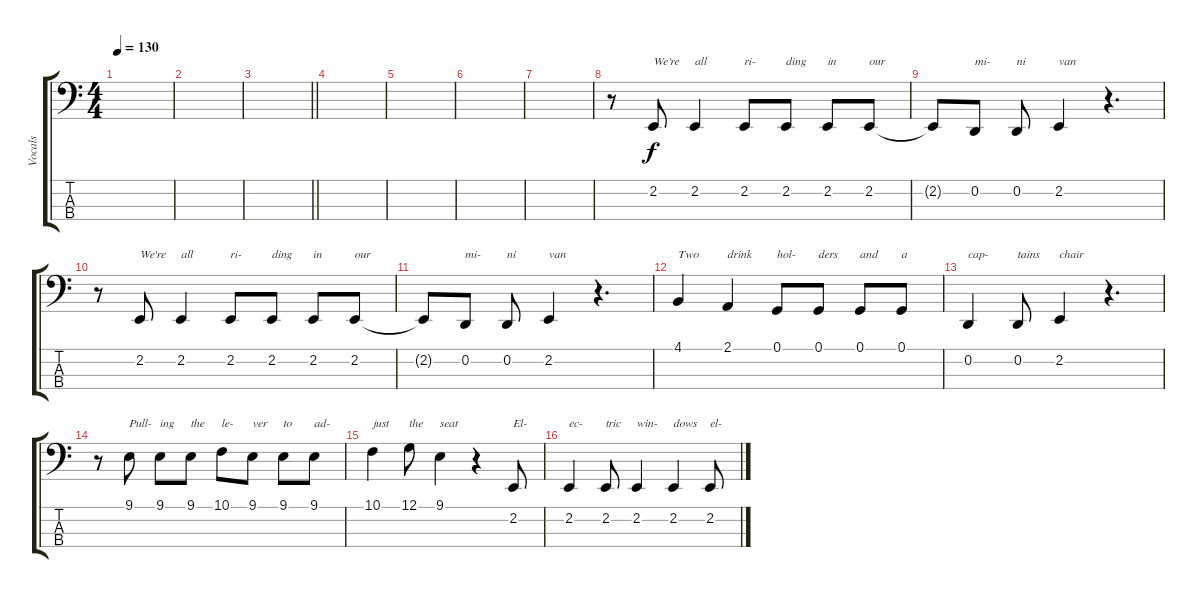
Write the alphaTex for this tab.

\track ("Vocals" "Vocals") {instrument lead2sawtooth}
\staff {score tabs}
\tuning (G2 D2 A1 E1) {hide}
\ts (4 4)
\tempo 130
\clef f4
\ks c
|
|
\barLineRight lightlight
|
|
|
|
|
r.8 2.2.8{txt "We're"} 2.2.4{txt "all"} 2.2.8{txt "ri-"} 2.2.8{txt "ding"} 2.2.8{txt "in"} 2.2.8{txt "our"} |
2.2{t}.8 0.2.8{txt "mi-"} 0.2.8{txt "ni"} 2.2.4{txt "van"} r.4{d} |
r.8 2.2.8{txt "We're"} 2.2.4{txt "all"} 2.2.8{txt "ri-"} 2.2.8{txt "ding"} 2.2.8{txt "in"} 2.2.8{txt "our"} |
2.2{t}.8 0.2.8{txt "mi-"} 0.2.8{txt "ni"} 2.2.4{txt "van"} r.4{d} |
4.1.4{txt "Two"} 2.1.4{txt "drink"} 0.1.8{txt "hol-"} 0.1.8{txt "ders"} 0.1.8{txt "and"} 0.1.8{txt "a"} |
0.2.4{txt "cap-"} 0.2.8{txt "tains"} 2.2.4{txt "chair"} r.4{d} |
r.8 9.1.8{txt "Pull-"} 9.1.8{txt "ing"} 9.1.8{txt "the"} 10.1.8{txt "le-"} 9.1.8{txt "ver"} 9.1.8{txt "to"} 9.1.8{txt "ad-"} |
10.1.4{txt "just"} 12.1.8{txt "the"} 9.1.4{txt "seat"} r.4 2.2.8{txt "El-"} |
2.2.4{txt "ec-"} 2.2.8{txt "tric"} 2.2.4{txt "win-"} 2.2.4{txt "dows"} 2.2.8{txt "el-"}
